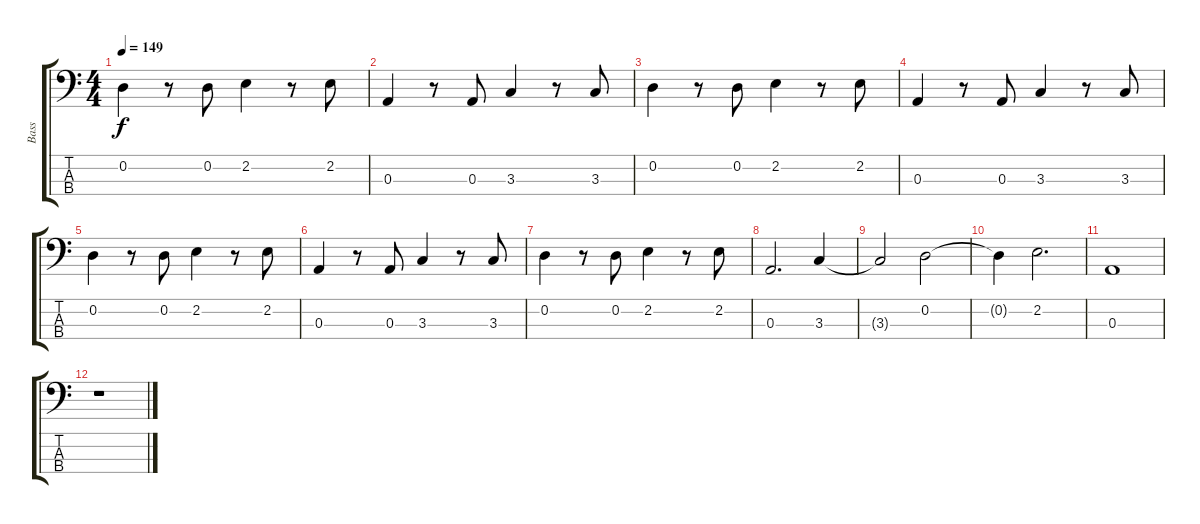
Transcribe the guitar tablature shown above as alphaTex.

\track ("Bass" "Bass") {instrument electricbassfinger}
\staff {score tabs}
\tuning (G2 D2 A1 E1) {hide}
\ts (4 4)
\tempo 149
\clef f4
\ks c
0.2.4{dy f} r.8 0.2.8 2.2.4 r.8 2.2.8 |
0.3.4 r.8 0.3.8 3.3.4 r.8 3.3.8 |
0.2.4 r.8 0.2.8 2.2.4 r.8 2.2.8 |
0.3.4 r.8 0.3.8 3.3.4 r.8 3.3.8 |
0.2.4 r.8 0.2.8 2.2.4 r.8 2.2.8 |
0.3.4 r.8 0.3.8 3.3.4 r.8 3.3.8 |
0.2.4 r.8 0.2.8 2.2.4 r.8 2.2.8 |
0.3.2{d} 3.3.4 |
3.3{t}.2 0.2.2 |
0.2{t}.4 2.2.2{d} |
0.3.1 |
r.1
